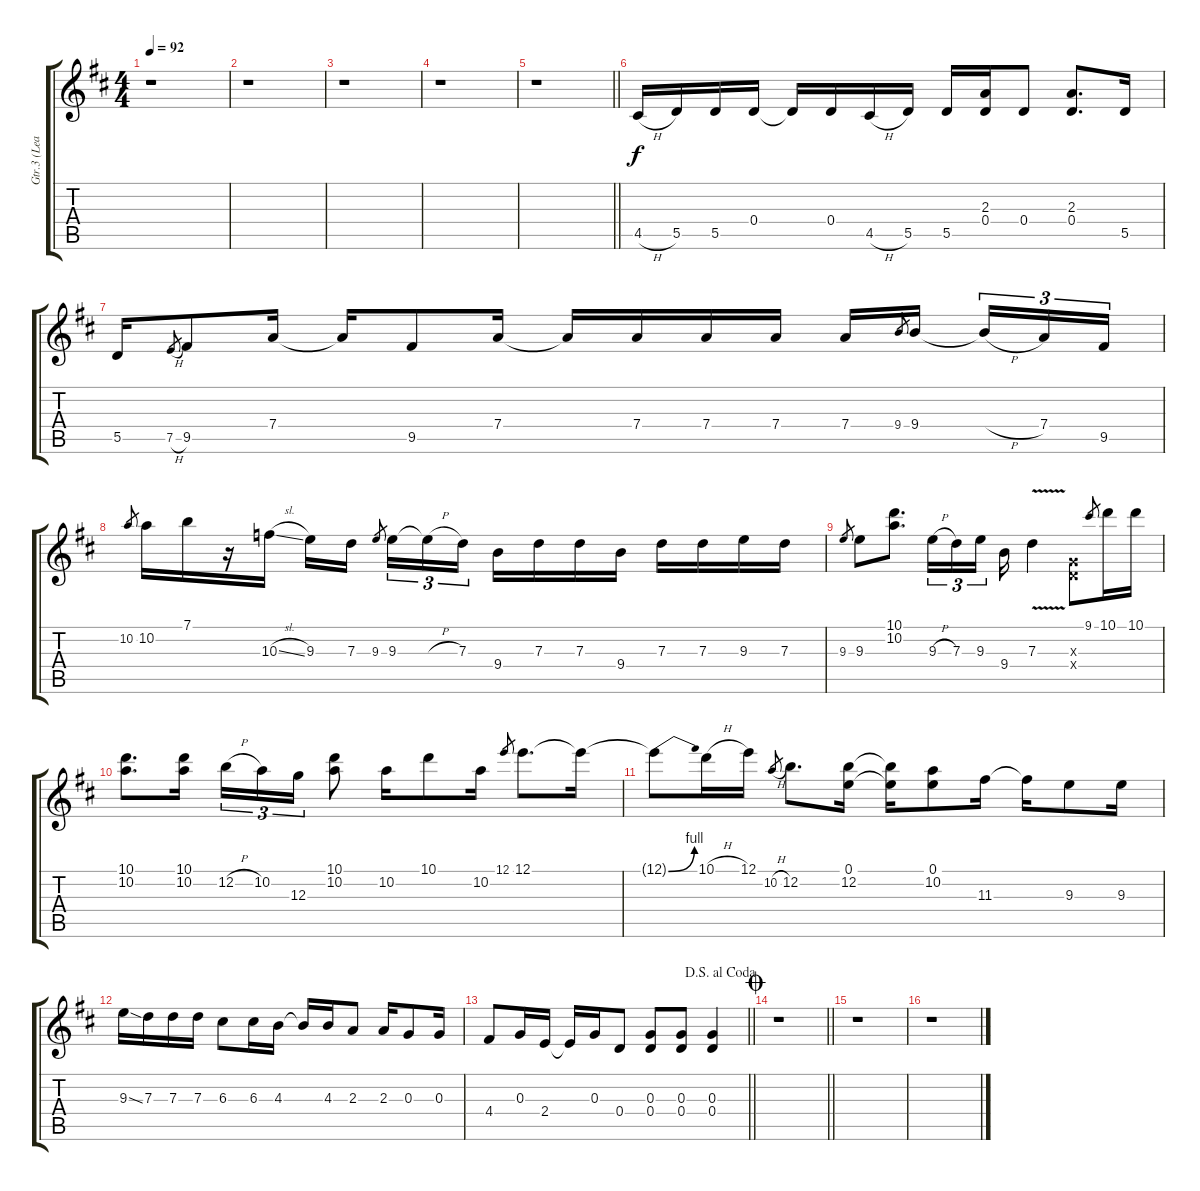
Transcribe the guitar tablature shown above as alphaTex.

\track ("Gtr.3 (Lead)" "Gtr.3 (Lea") {instrument overdrivenguitar}
\staff {score tabs}
\tuning (E4 B3 G3 D3 A2 E2) {hide}
\ts (4 4)
\tempo 92
\clef g2
\ks d
r.1{dy f} |
r.1 |
r.1 |
r.1 |
\barLineRight lightlight
r.1 |
4.5{h}.16 5.5.16 5.5.16 0.4.16 0.4{t}.16 0.4.16 4.5{h}.16 5.5.16 5.5.16 (2.3 0.4).16 0.4.8 (2.3 0.4).8{d} 5.5.16 |
5.5.16 7.5{h}.8{gr} 9.5.8 7.4.16 7.4{t}.16 9.5.8 7.4.16 7.4{t}.16 7.4.16 7.4.16 7.4.16 7.4.16 9.4.8{gr} 9.4.16{beam splitsecondary} 9.4{h t}.16{tu (3 2)} 7.4.16{tu (3 2)} 9.5.16{tu (3 2)} |
10.2.8{gr} 10.2.16 7.1.16 r.16 10.3{sl}.16 9.3.16 7.3.16 9.3.8{gr beam splitsecondary} 9.3.16{tu (3 2)} 9.3{h t}.16{tu (3 2)} 7.3.16{tu (3 2)} 9.4.16 7.3.16 7.3.16 9.4.16 7.3.16 7.3.16 9.3.16 7.3.16 |
9.3.8{gr} 9.3.8 (10.1 10.2).8{d} 9.3{h}.16{tu (3 2)} 7.3.16{tu (3 2)} 9.3.16{tu (3 2) beam splitsecondary} 9.4.16 7.3{v}.4 (0.3{x} 0.4{x}).8 9.1.8{gr} 10.1.16 10.1.16 |
(10.1 10.2).8{d} (10.1 10.2).16 12.2{h}.16{tu (3 2)} 10.2.16{tu (3 2)} 12.3.16{tu (3 2)} (10.1 10.2).8 10.2.16 10.1.8 10.2.16 12.1.8{gr} 12.1.8{d} 12.1{t}.16 |
12.1{be (bend 0 0 60 4) t}.8 10.1{h}.16 12.1.16 10.2{h}.8{gr} 12.2.8{d} (0.1 12.2).16 (0.1{t} 12.2{t}).16 (0.1 10.2).8 11.3.16 11.3{t}.16 9.3.8 9.3.16 |
9.3{ss}.16 7.3.16 7.3.16 7.3.16 6.3.8 6.3.16 4.3.16 4.3{t}.16 4.3.16 2.3.8 2.3.16 0.3.8 0.3.16 |
\jump dalsegnoalcoda
\barLineRight lightlight
4.4.8 0.3.16 2.4.16 2.4{t}.16 0.3.16 0.4.8 (0.3 0.4).8 (0.3 0.4).8 (0.3 0.4).4 |
\jump coda
\barLineRight lightlight
r.1 |
r.1 |
r.1
